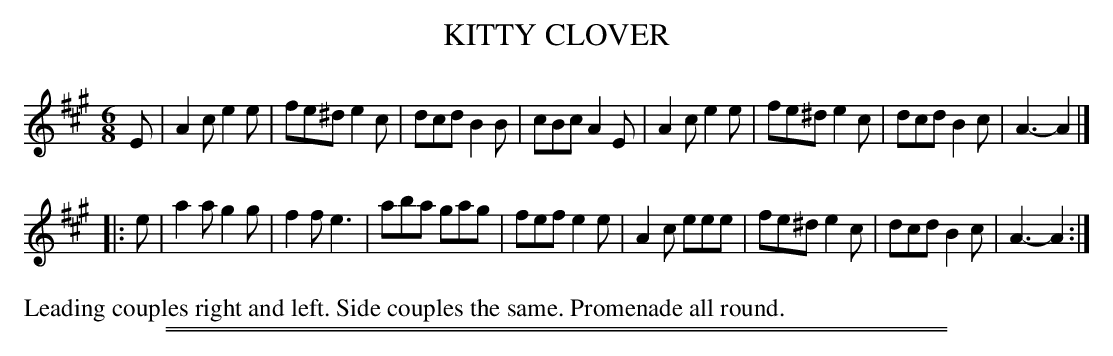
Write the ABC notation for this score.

X:1
T: KITTY CLOVER
M: 6/8
L: 1/8
K: A
E |\
A2c e2e | fe^d e2c | dcd B2B | cBc A2E |\
A2c e2e | fe^d e2c | dcd B2c | A3- A2 |]
|: e |\
a2a g2g | f2f e3 | aba gag | fef e2e |\
A2c eee | fe^d e2c | dcd B2c | A3- A2 :|
%%begintext align
Leading couples right and left.
Side couples the same.
Promenade all round.
